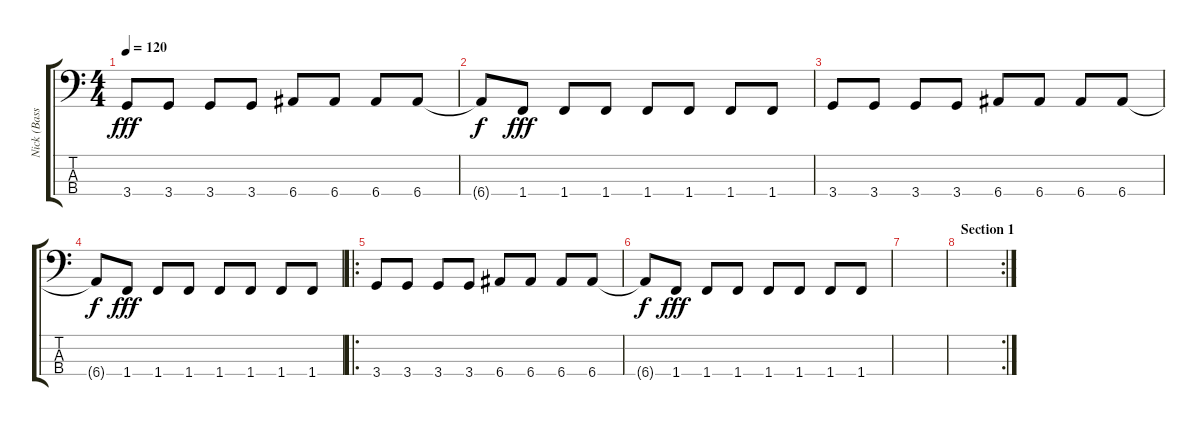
\track ("Nick (Bass)" "Nick (Bass") {instrument electricbassfinger}
\staff {score tabs}
\tuning (G2 D2 A1 E1) {hide}
\ts (4 4)
\tempo 120
\clef f4
\ks c
3.4.8{dy fff} 3.4.8 3.4.8 3.4.8 6.4.8 6.4.8 6.4.8 6.4.8 |
6.4{t}.8{dy f} 1.4.8{dy fff} 1.4.8 1.4.8 1.4.8 1.4.8 1.4.8 1.4.8 |
3.4.8 3.4.8 3.4.8 3.4.8 6.4.8 6.4.8 6.4.8 6.4.8 |
6.4{t}.8{dy f} 1.4.8{dy fff} 1.4.8 1.4.8 1.4.8 1.4.8 1.4.8 1.4.8 |
\ro
3.4.8{volume 16} 3.4.8 3.4.8 3.4.8 6.4.8 6.4.8 6.4.8 6.4.8 |
6.4{t}.8{dy f} 1.4.8{dy fff} 1.4.8 1.4.8 1.4.8 1.4.8 1.4.8 1.4.8 |
|
\rc 2
\section ("" "Section 1")
